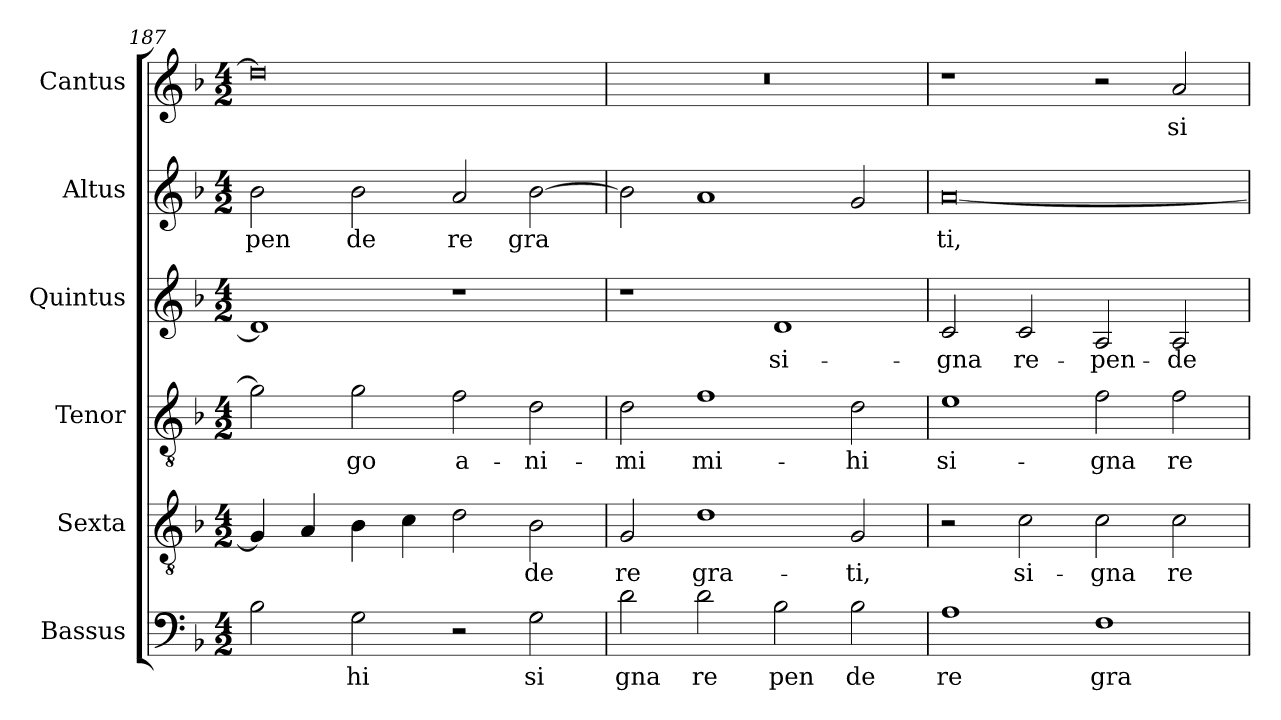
**kern	**text	**kern	**text	**kern	**text	**kern	**text	**kern	**text	**kern	**text
*part6	*part6	*part5	*part5	*part4	*part4	*part3	*part3	*part2	*part2	*part1	*part1
*staff6	*staff6	*staff5	*staff5	*staff4	*staff4	*staff3	*staff3	*staff2	*staff2	*staff1	*staff1
*I"Bassus	*	*I"Sexta	*	*I"Tenor	*	*I"Quintus	*	*I"Altus	*	*I"Cantus	*
*I'Bassus	*	*I'Sexta	*	*I'Tenor	*	*I'Quintus	*	*I'Altus	*	*I'Cantus	*
*clefF4	*	*clefGv2	*	*clefGv2	*	*clefG2	*	*clefG2	*	*clefG2	*
*k[b-]	*	*k[b-]	*	*k[b-]	*	*k[b-]	*	*k[b-]	*	*k[b-]	*
*F:	*	*F:	*	*F:	*	*F:	*	*F:	*	*F:	*
*M4/2	*	*M4/2	*	*M4/2	*	*M4/2	*	*M4/2	*	*M4/2	*
=187	=187	=187	=187	=187	=187	=187	=187	=187	=187	=187	=187
!	!	!	!	!	!	!	!	!	!LO:LY:b:cj	!	!
2B-\	.	4G/]	.	2g\]	.	1d]	.	2b-\	pen	0dd]	.
.	.	4A/	.	.	.	.	.	.	.	.	.
!	!LO:LY:b:cj	!	!	!	!LO:LY:b:cj	!	!	!	!LO:LY:b:cj	!	!
2G\	hi	4B-\	.	2g\	-go	.	.	2b-\	de	.	.
.	.	4c\	.	.	.	.	.	.	.	.	.
!	!	!	!	!	!LO:LY:b:cj	!	!	!	!LO:LY:b:cj	!	!
2r	.	2d\	.	2f\	a-	1r	.	2a/	re	.	.
!	!LO:LY:b:cj	!	!LO:LY:b:cj	!	!LO:LY:b:cj	!	!	!	!LO:LY:b	!	!
2G\	si	2B-\	de	2d\	-ni-	.	.	[>2b-\	gra	.	.
!!LO:PB:g=z
=188	=188	=188	=188	=188	=188	=188	=188	=188	=188	=188	=188
!	!LO:LY:b:cj	!	!LO:LY:b:cj	!	!LO:LY:b:cj	!	!	!	!	!	!
2d\	gna	2G/	re	2d\	-mi	1r	.	2b-\]	.	0r	.
!	!LO:LY:b:cj	!	!LO:LY:b:cj	!	!LO:LY:b:cj	!	!	!	!	!	!
2d\	re	1d	gra-	1f	mi-	.	.	1a	.	.	.
!	!LO:LY:b:cj	!	!	!	!	!	!LO:LY:b:cj	!	!	!	!
2B-\	pen	.	.	.	.	1d	si-	.	.	.	.
!	!LO:LY:b:cj	!	!LO:LY:b:cj	!	!LO:LY:b:cj	!	!	!	!	!	!
2B-\	de	2G/	-ti,	2d\	-hi	.	.	2g/	.	.	.
=189	=189	=189	=189	=189	=189	=189	=189	=189	=189	=189	=189
!	!LO:LY:b:cj	!	!	!	!LO:LY:b:cj	!	!LO:LY:b:cj	!	!LO:LY:b:cj	!	!
1A	re	2r	.	1e	si-	2c/	-gna	[<0a	ti,	1r	.
!	!	!	!LO:LY:b:cj	!	!	!	!LO:LY:b:cj	!	!	!	!
.	.	2c\	si-	.	.	2c/	re-	.	.	.	.
!	!LO:LY:b:cj	!	!LO:LY:b:cj	!	!LO:LY:b:cj	!	!LO:LY:b:cj	!	!	!	!
1F	gra	2c\	-gna	2f\	-gna	2A/	-pen-	.	.	2r	.
!	!	!	!LO:LY:b:cj	!	!LO:LY:b:cj	!	!LO:LY:b:cj	!	!	!	!LO:LY:b:cj
.	.	2c\	re-	2f\	re-	2A/	-de-	.	.	2a/	si
=	=	=	=	=	=	=	=	=	=	=	=
*-	*-	*-	*-	*-	*-	*-	*-	*-	*-	*-	*-
